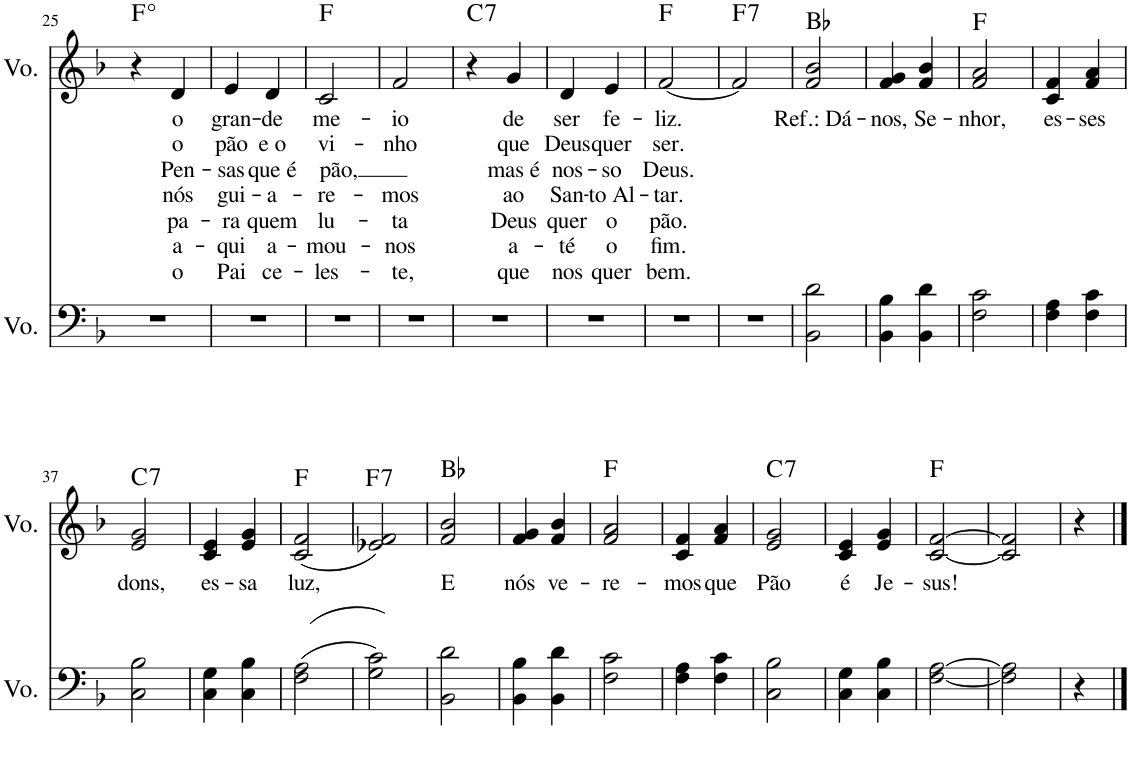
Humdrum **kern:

**kern	**kern	**text	**text	**text	**text	**text	**text	**text	**harte
*part2	*part1	*part1	*part1	*part1	*part1	*part1	*part1	*part1	*part1
*staff2	*staff1	*staff1	*staff1	*staff1	*staff1	*staff1	*staff1	*staff1	*
*I"Voz	*I"Voz	*	*	*	*	*	*	*	*
*I'Vo.	*I'Vo.	*	*	*	*	*	*	*	*
!!LO:PB:g=z
*clefF4	*clefG2	*	*	*	*	*	*	*	*
*k[b-]	*k[b-]	*	*	*	*	*	*	*	*
*M2/4	*M2/4	*	*	*	*	*	*	*	*
=25	=25	=25	=25	=25	=25	=25	=25	=25	=25
!	!	!	!	!	!	!	!	!	!LO:H:kt=°
2r	4r	.	.	.	.	.	.	.	.
!	!	!LO:LY:b	!LO:LY:b	!LO:LY:b	!LO:LY:b	!LO:LY:b	!LO:LY:b	!LO:LY:b	!
.	4d/	o	o	Pen-	nós	pa-	a-	o	.
=26	=26	=26	=26	=26	=26	=26	=26	=26	=26
!	!	!LO:LY:b	!LO:LY:b	!LO:LY:b	!LO:LY:b	!LO:LY:b	!LO:LY:b	!LO:LY:b	!
2r	4e/	gran-	pão	-sas	gui-	-ra	-qui	Pai	.
!	!	!LO:LY:b	!LO:LY:b	!LO:LY:b	!LO:LY:b	!LO:LY:b	!LO:LY:b	!LO:LY:b	!
.	4d/	-de	e o	que é	-a-	quem	a-	ce-	.
=27	=27	=27	=27	=27	=27	=27	=27	=27	=27
!	!	!LO:LY:b	!LO:LY:b	!LO:LY:b	!LO:LY:b	!LO:LY:b	!LO:LY:b	!LO:LY:b	!
2r	2c/	me-	vi-	pão,	-re-	lu-	-mou-	-les-	F:maj
=28	=28	=28	=28	=28	=28	=28	=28	=28	=28
!	!	!LO:LY:b	!LO:LY:b	!	!LO:LY:b	!LO:LY:b	!LO:LY:b	!LO:LY:b	!
2r	2f/	-io	-nho	.	-mos	-ta	-nos	-te,	.
=29	=29	=29	=29	=29	=29	=29	=29	=29	=29
!	!	!	!	!	!	!	!	!	!LO:H:kt=7
2r	4r	.	.	.	.	.	.	.	C:7
!	!	!LO:LY:b	!LO:LY:b	!LO:LY:b	!LO:LY:b	!LO:LY:b	!LO:LY:b	!LO:LY:b	!
.	4g/	de	que	mas é	ao	Deus	a-	que	.
=30	=30	=30	=30	=30	=30	=30	=30	=30	=30
!	!	!LO:LY:b	!LO:LY:b	!LO:LY:b	!LO:LY:b	!LO:LY:b	!LO:LY:b	!LO:LY:b	!
2r	4d/	ser	Deus	nos-	San-	quer	-té	nos	.
!	!	!LO:LY:b	!LO:LY:b	!LO:LY:b	!LO:LY:b	!LO:LY:b	!LO:LY:b	!LO:LY:b	!
.	4e/	fe-	quer	-so	-to Al-	o	o	quer	.
=31	=31	=31	=31	=31	=31	=31	=31	=31	=31
!	!	!LO:LY:b	!LO:LY:b	!LO:LY:b	!LO:LY:b	!LO:LY:b	!LO:LY:b	!LO:LY:b	!
2r	[2f/	-liz.	ser.	Deus.	-tar.	pão.	fim.	bem.	F:maj
=32	=32	=32	=32	=32	=32	=32	=32	=32	=32
!	!	!	!	!	!	!	!	!	!LO:H:kt=7
2r	2f/]	.	.	.	.	.	.	.	F:7
=33	=33	=33	=33	=33	=33	=33	=33	=33	=33
!	!	!LO:LY:b	!	!	!	!	!	!	!
2BB-\ 2d\	2f/ 2b-/	Ref.: Dá-	.	.	.	.	.	.	Bb:maj
=34	=34	=34	=34	=34	=34	=34	=34	=34	=34
!	!	!LO:LY:b	!	!	!	!	!	!	!
4BB-\ 4B-\	4f/ 4g/	-nos,	.	.	.	.	.	.	.
!	!	!LO:LY:b	!	!	!	!	!	!	!
4BB-\ 4d\	4f/ 4b-/	Se-	.	.	.	.	.	.	.
=35	=35	=35	=35	=35	=35	=35	=35	=35	=35
!	!	!LO:LY:b	!	!	!	!	!	!	!
2F\ 2c\	2f/ 2a/	-nhor,	.	.	.	.	.	.	F:maj
=36	=36	=36	=36	=36	=36	=36	=36	=36	=36
!	!	!LO:LY:b	!	!	!	!	!	!	!
4F\ 4A\	4c/ 4f/	es-	.	.	.	.	.	.	.
!	!	!LO:LY:b	!	!	!	!	!	!	!
4F\ 4c\	4f/ 4a/	-ses	.	.	.	.	.	.	.
!!LO:LB:g=z
=37	=37	=37	=37	=37	=37	=37	=37	=37	=37
!	!	!LO:LY:b	!	!	!	!	!	!	!LO:H:kt=7
2C\ 2B-\	2e/ 2g/	dons,	.	.	.	.	.	.	C:7
=38	=38	=38	=38	=38	=38	=38	=38	=38	=38
!	!	!LO:LY:b	!	!	!	!	!	!	!
4C\ 4G\	4c/ 4e/	es-	.	.	.	.	.	.	.
!	!	!LO:LY:b	!	!	!	!	!	!	!
4C\ 4B-\	4e/ 4g/	-sa	.	.	.	.	.	.	.
=39	=39	=39	=39	=39	=39	=39	=39	=39	=39
!	!	!LO:LY:b	!	!	!	!	!	!	!
((2F\ 2A\	(2c/ 2f/	luz,	.	.	.	.	.	.	F:maj
=40	=40	=40	=40	=40	=40	=40	=40	=40	=40
!	!	!	!	!	!	!	!	!	!LO:H:kt=7
2G\ 2c\))	2e-X/ 2f/)	.	.	.	.	.	.	.	F:7
=41	=41	=41	=41	=41	=41	=41	=41	=41	=41
!	!	!LO:LY:b	!	!	!	!	!	!	!
2BB-\ 2d\	2f/ 2b-/	E	.	.	.	.	.	.	Bb:maj
=42	=42	=42	=42	=42	=42	=42	=42	=42	=42
!	!	!LO:LY:b	!	!	!	!	!	!	!
4BB-\ 4B-\	4f/ 4g/	nós	.	.	.	.	.	.	.
!	!	!LO:LY:b	!	!	!	!	!	!	!
4BB-\ 4d\	4f/ 4b-/	ve-	.	.	.	.	.	.	.
=43	=43	=43	=43	=43	=43	=43	=43	=43	=43
!	!	!LO:LY:b	!	!	!	!	!	!	!
2F\ 2c\	2f/ 2a/	-re-	.	.	.	.	.	.	F:maj
=44	=44	=44	=44	=44	=44	=44	=44	=44	=44
!	!	!LO:LY:b	!	!	!	!	!	!	!
4F\ 4A\	4c/ 4f/	-mos	.	.	.	.	.	.	.
!	!	!LO:LY:b	!	!	!	!	!	!	!
4F\ 4c\	4f/ 4a/	que	.	.	.	.	.	.	.
=45	=45	=45	=45	=45	=45	=45	=45	=45	=45
!	!	!LO:LY:b	!	!	!	!	!	!	!LO:H:kt=7
2C\ 2B-\	2e/ 2g/	Pão	.	.	.	.	.	.	C:7
=46	=46	=46	=46	=46	=46	=46	=46	=46	=46
!	!	!LO:LY:b	!	!	!	!	!	!	!
4C\ 4G\	4c/ 4e/	é	.	.	.	.	.	.	.
!	!	!LO:LY:b	!	!	!	!	!	!	!
4C\ 4B-\	4e/ 4g/	Je-	.	.	.	.	.	.	.
=47	=47	=47	=47	=47	=47	=47	=47	=47	=47
!	!	!LO:LY:b	!	!	!	!	!	!	!
[2F\ [2A\	[2c/ [2f/	-sus!	.	.	.	.	.	.	F:maj
=48	=48	=48	=48	=48	=48	=48	=48	=48	=48
2F\] 2A\]	2c/] 2f/]	.	.	.	.	.	.	.	.
=49	=49	=49	=49	=49	=49	=49	=49	=49	=49
4r	4r	.	.	.	.	.	.	.	.
==	==	==	==	==	==	==	==	==	==
*-	*-	*-	*-	*-	*-	*-	*-	*-	*-
